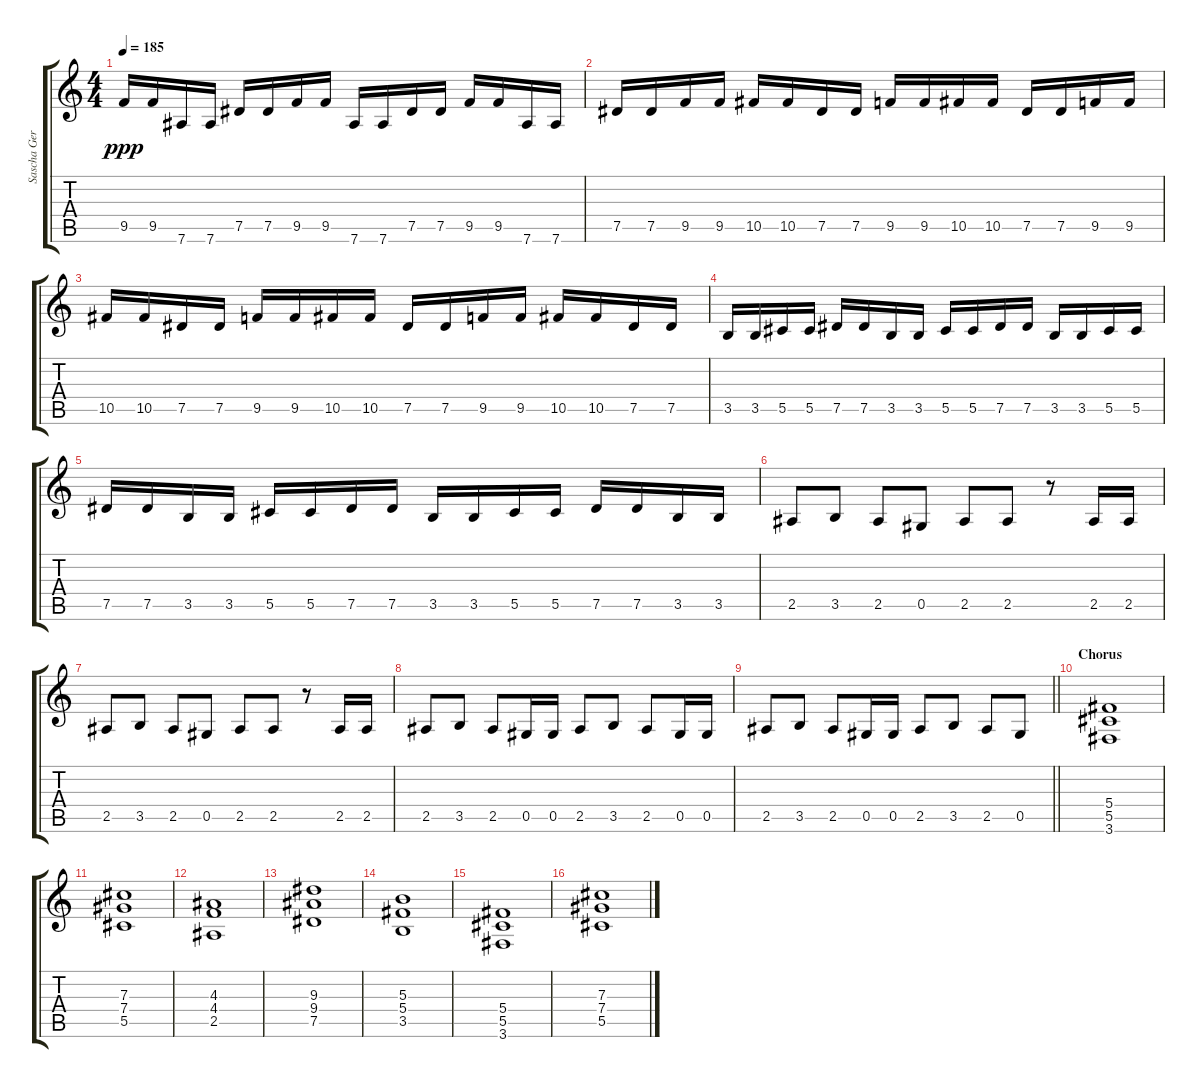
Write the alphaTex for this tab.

\track ("Sascha Gerstner" "Sascha Ger") {instrument distortionguitar}
\staff {score tabs}
\tuning (Eb4 Bb3 Gb3 Db3 Ab2 Eb2) {hide}
\ts (4 4)
\tempo 185
\clef g2
\ks c
9.5.16{dy ppp} 9.5.16 7.6.16 7.6.16 7.5.16 7.5.16 9.5.16 9.5.16 7.6.16 7.6.16 7.5.16 7.5.16 9.5.16 9.5.16 7.6.16 7.6.16 |
7.5.16 7.5.16 9.5.16 9.5.16 10.5.16 10.5.16 7.5.16 7.5.16 9.5.16 9.5.16 10.5.16 10.5.16 7.5.16 7.5.16 9.5.16 9.5.16 |
10.5.16 10.5.16 7.5.16 7.5.16 9.5.16 9.5.16 10.5.16 10.5.16 7.5.16 7.5.16 9.5.16 9.5.16 10.5.16 10.5.16 7.5.16 7.5.16 |
3.5.16 3.5.16 5.5.16 5.5.16 7.5.16 7.5.16 3.5.16 3.5.16 5.5.16 5.5.16 7.5.16 7.5.16 3.5.16 3.5.16 5.5.16 5.5.16 |
7.5.16 7.5.16 3.5.16 3.5.16 5.5.16 5.5.16 7.5.16 7.5.16 3.5.16 3.5.16 5.5.16 5.5.16 7.5.16 7.5.16 3.5.16 3.5.16 |
2.5.8 3.5.8 2.5.8 0.5.8 2.5.8 2.5.8 r.8 2.5.16 2.5.16 |
2.5.8 3.5.8 2.5.8 0.5.8 2.5.8 2.5.8 r.8 2.5.16 2.5.16 |
2.5.8 3.5.8 2.5.8 0.5.16 0.5.16 2.5.8 3.5.8 2.5.8 0.5.16 0.5.16 |
\barLineRight lightlight
2.5.8 3.5.8 2.5.8 0.5.16 0.5.16 2.5.8 3.5.8 2.5.8 0.5.8 |
\section ("" "Chorus")
(5.4 5.5 3.6).1 |
(7.3 7.4 5.5).1 |
(4.3 4.4 2.5).1 |
(9.3 9.4 7.5).1 |
(5.3 5.4 3.5).1 |
(5.4 5.5 3.6).1 |
(7.3 7.4 5.5).1
